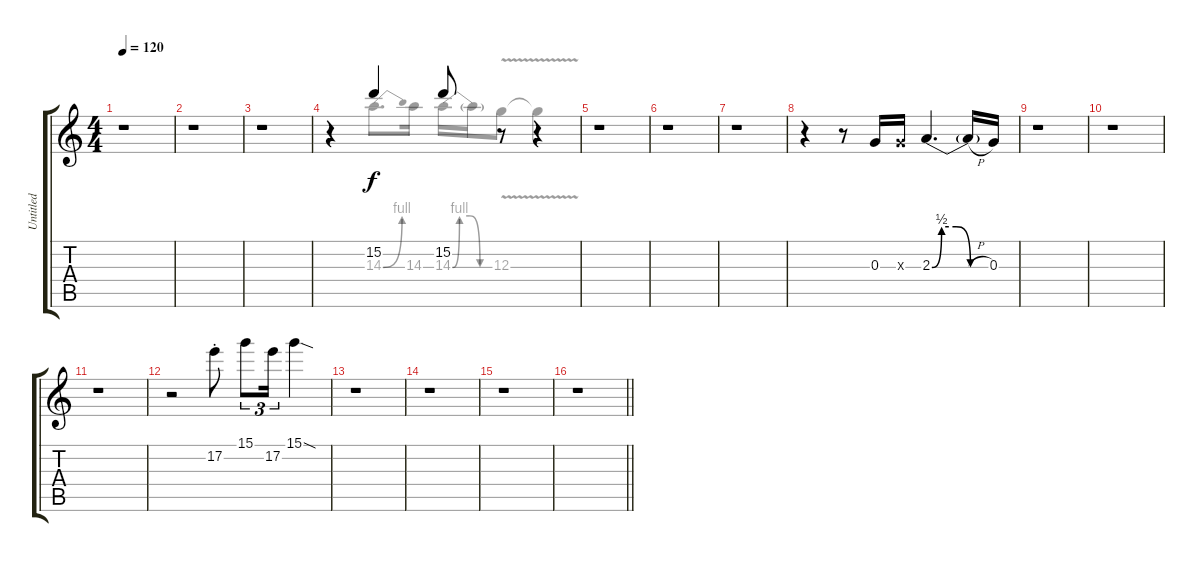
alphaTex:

\track ("Untitled" "Untitled") {instrument overdrivenguitar}
\staff {score tabs}
\tuning (E4 B3 G3 D3 A2 E2) {hide}
\voice
\ts (4 4)
\tempo 120
\clef g2
\ks c
r.1{dy f} |
r.1 |
r.1 |
r.4 15.2.4 15.2.8 r.8 r.4 |
r.1 |
r.1 |
r.1 |
r.4 r.8 0.3.16 0.3{x}.16 2.3{be (custom 0 0 10 2 25 2 40 0 60 0)}.4{d} 2.3{h t}.16 0.3.16 |
r.1 |
r.1 |
r.1 |
r.2 17.2{st}.8 15.1.8{tu (3 2)} 17.2.16{tu (3 2)} 15.1{sod}.4 |
r.1 |
r.1 |
r.1 |
\barLineRight lightlight
r.1
\voice
\clef g2
\ottava regular
\simile none
\ks c
|
|
|
r.4 14.3{be (bend 0 0 60 4)}.8{d} 14.3.16 14.3{be (custom 0 0 10 4 25 4 40 0 60 0)}.16 14.3{t}.16 12.3{v}.8 12.3{v t}.4 |
|
|
|
|
|
|
|
|
|
|
|
\barLineRight lightlight
